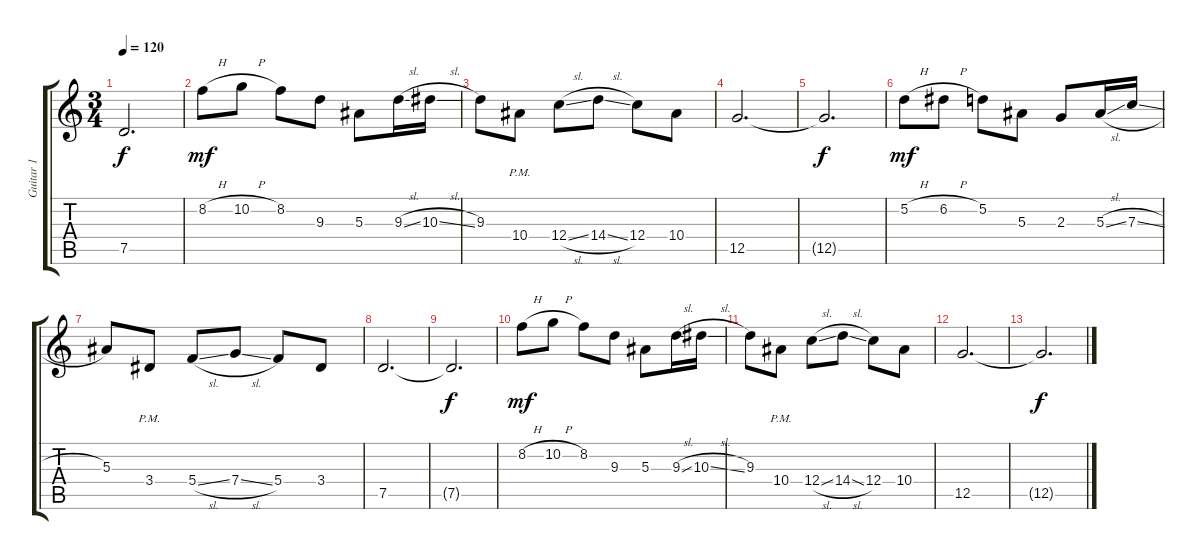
\track ("Guitar 1" "Guitar 1") {instrument distortionguitar}
\staff {score tabs}
\tuning (D4 A3 F3 C3 G2 C2) {hide}
\ts (3 4)
\tempo 120
\clef g2
\ks c
7.5{t}.2{d dy f} |
8.2{h}.8{dy mf} 10.2{h}.8 8.2.8 9.3.8 5.3.8 9.3{sl}.16 10.3{sl}.16 |
9.3.8 10.4{pm}.8 12.4{sl}.8 14.4{sl}.8 12.4.8 10.4.8 |
12.5.2{d} |
12.5{t}.2{d dy f} |
5.2{h}.8{dy mf} 6.2{h}.8 5.2.8 5.3.8 2.3.8 5.3{sl}.16 7.3{sl}.16 |
5.3.8 3.4{pm}.8 5.4{sl}.8 7.4{sl}.8 5.4.8 3.4.8 |
7.5.2{d} |
7.5{t}.2{d dy f} |
8.2{h}.8{dy mf} 10.2{h}.8 8.2.8 9.3.8 5.3.8 9.3{sl}.16 10.3{sl}.16 |
9.3.8 10.4{pm}.8 12.4{sl}.8 14.4{sl}.8 12.4.8 10.4.8 |
12.5.2{d} |
12.5{t}.2{d dy f}
